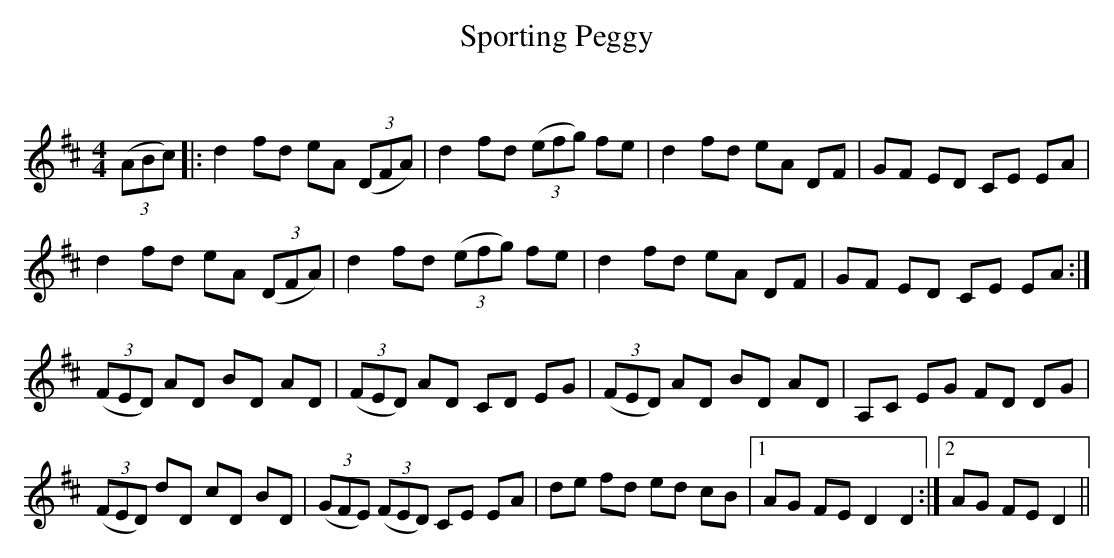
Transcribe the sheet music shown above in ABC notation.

X:1
T: Sporting Peggy
C:
Q: 232
K:D
M:4/4
L:1/8
((3ABc)|:d2 fd eA ((3DFA) |d2 fd ((3efg) fe|d2 fd eA DF|GF ED CE EA|
d2 fd eA ((3DFA) |d2 fd ((3efg) fe|d2 fd eA DF|GF ED CE EA:|
((3FED) AD BD AD|((3FED) AD CD EG|((3FED) AD BD AD|A,C EG FD DG|
((3FED) dD cD BD|((3GFE) ((3FED) CE EA|de fd ed cB|1AG FE D2 D2:|2AG FE D2||
